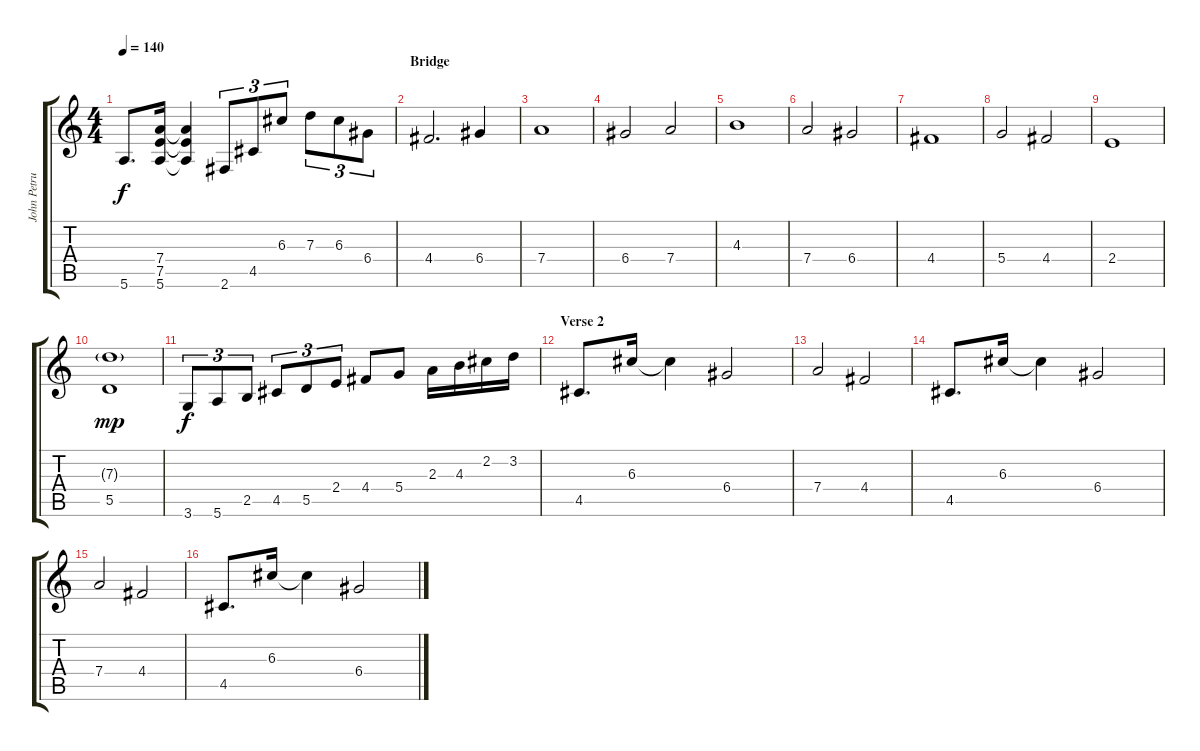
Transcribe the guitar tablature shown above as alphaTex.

\track ("John Petrucci Rythm/Fill Guitar" "John Petru") {instrument distortionguitar}
\staff {score tabs}
\tuning (E4 B3 G3 D3 A2 E2) {hide}
\ts (4 4)
\tempo 140
\clef g2
\ks c
5.6.8{d dy f} (7.4 7.5 5.6).16 (7.4{t} 7.5{t} 5.6{t}).4 2.6.8{tu (3 2)} 4.5.8{tu (3 2)} 6.3.8{tu (3 2)} 7.3.8{tu (3 2)} 6.3.8{tu (3 2)} 6.4.8{tu (3 2)} |
\section ("" "Bridge")
4.4.2{d volume 14} 6.4.4 |
7.4.1 |
6.4.2 7.4.2 |
4.3.1 |
7.4.2 6.4.2 |
4.4.1 |
5.4.2 4.4.2 |
2.4.1 |
(7.3{g} 5.5).1{dy mp} |
3.6.8{tu (3 2) dy f} 5.6.8{tu (3 2)} 2.5.8{tu (3 2)} 4.5.8{tu (3 2)} 5.5.8{tu (3 2)} 2.4.8{tu (3 2)} 4.4.8 5.4.8 2.3.16 4.3.16 2.2.16 3.2.16 |
\section ("" "Verse 2")
4.5.8{d} 6.3.16 6.3{t}.4 6.4.2 |
7.4.2 4.4.2 |
4.5.8{d} 6.3.16 6.3{t}.4 6.4.2 |
7.4.2 4.4.2 |
4.5.8{d} 6.3.16 6.3{t}.4 6.4.2
